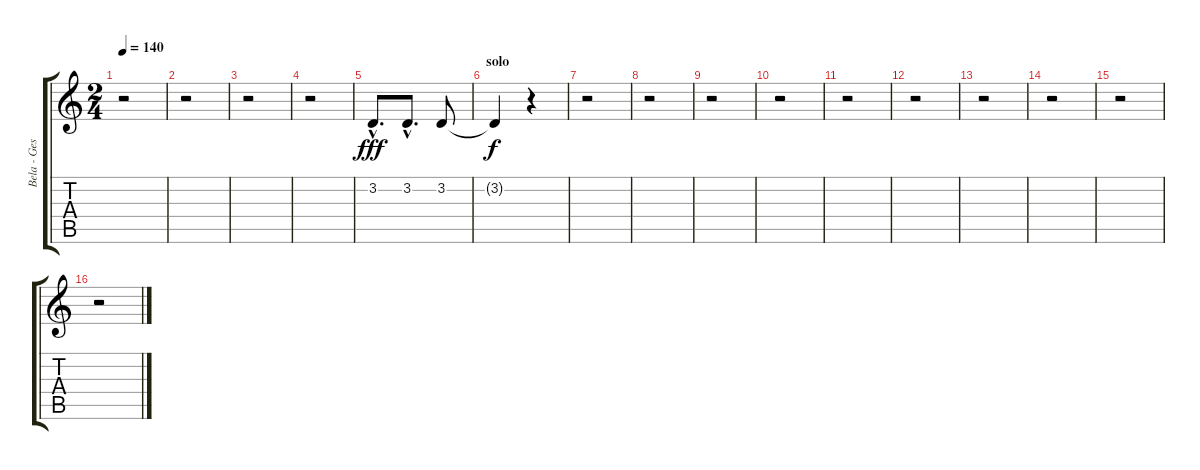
\track ("Bela - Gesang" "Bela - Ges") {instrument bassoon}
\staff {score tabs}
\tuning (E4 B3 G3 D3 A2 E2) {hide}
\ts (2 4)
\tempo 140
\clef g2
\ks c
r.2{dy fff} |
r.2 |
r.2 |
r.2 |
3.2{hac}.8{d} 3.2{hac}.8{d} 3.2.8 |
\section ("" "solo")
3.2{t}.4{dy f} r.4 |
r.2 |
r.2 |
r.2 |
r.2 |
r.2 |
r.2 |
r.2 |
r.2 |
r.2 |
r.2
